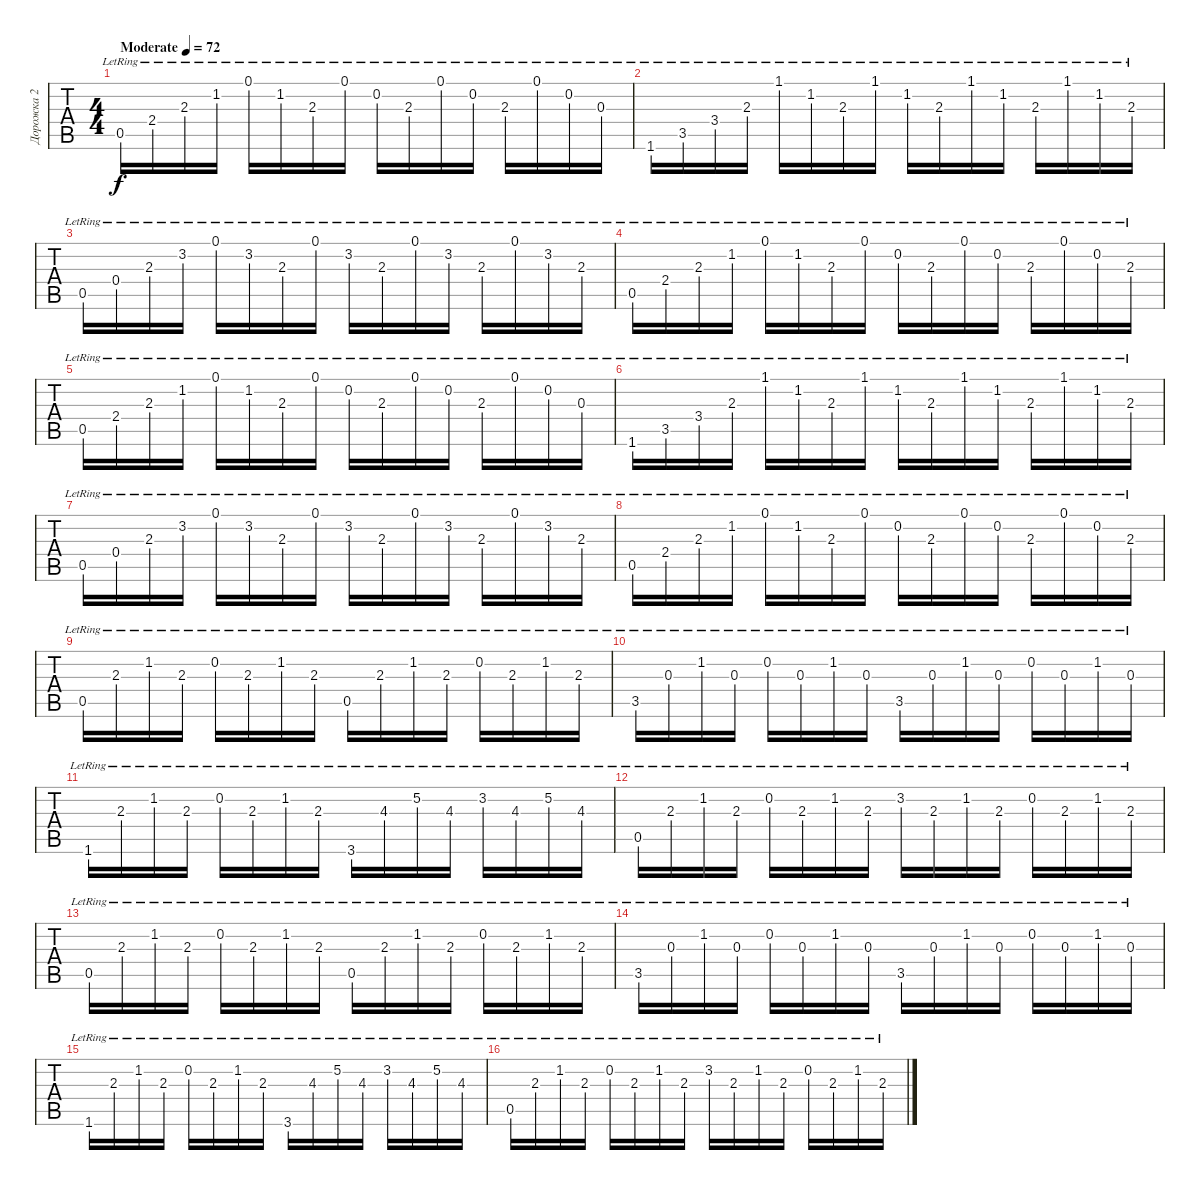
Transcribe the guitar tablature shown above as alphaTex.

\track ("Дорожка 2" "Дорожка 2") {instrument acousticguitarsteel}
\staff {tabs}
\tuning (E4 B3 G3 D3 A2 E2) {hide}
\ts (4 4)
\tempo (72 "Moderate")
\clef g2
\ks c
0.5{lr}.16{dy f instrument acousticguitarsteel} 2.4{lr}.16 2.3{lr}.16 1.2{lr}.16 0.1{lr}.16 1.2{lr}.16 2.3{lr}.16 0.1{lr}.16 0.2{lr}.16 2.3{lr}.16 0.1{lr}.16 0.2{lr}.16 2.3{lr}.16 0.1{lr}.16 0.2{lr}.16 0.3{lr}.16 |
1.6{lr}.16 3.5{lr}.16 3.4{lr}.16 2.3{lr}.16 1.1{lr}.16 1.2{lr}.16 2.3{lr}.16 1.1{lr}.16 1.2{lr}.16 2.3{lr}.16 1.1{lr}.16 1.2{lr}.16 2.3{lr}.16 1.1{lr}.16 1.2{lr}.16 2.3{lr}.16 |
0.5{lr}.16 0.4{lr}.16 2.3{lr}.16 3.2{lr}.16 0.1{lr}.16 3.2{lr}.16 2.3{lr}.16 0.1{lr}.16 3.2{lr}.16 2.3{lr}.16 0.1{lr}.16 3.2{lr}.16 2.3{lr}.16 0.1{lr}.16 3.2{lr}.16 2.3{lr}.16 |
0.5{lr}.16 2.4{lr}.16 2.3{lr}.16 1.2{lr}.16 0.1{lr}.16 1.2{lr}.16 2.3{lr}.16 0.1{lr}.16 0.2{lr}.16 2.3{lr}.16 0.1{lr}.16 0.2{lr}.16 2.3{lr}.16 0.1{lr}.16 0.2{lr}.16 2.3{lr}.16 |
0.5{lr}.16 2.4{lr}.16 2.3{lr}.16 1.2{lr}.16 0.1{lr}.16 1.2{lr}.16 2.3{lr}.16 0.1{lr}.16 0.2{lr}.16 2.3{lr}.16 0.1{lr}.16 0.2{lr}.16 2.3{lr}.16 0.1{lr}.16 0.2{lr}.16 0.3{lr}.16 |
1.6{lr}.16 3.5{lr}.16 3.4{lr}.16 2.3{lr}.16 1.1{lr}.16 1.2{lr}.16 2.3{lr}.16 1.1{lr}.16 1.2{lr}.16 2.3{lr}.16 1.1{lr}.16 1.2{lr}.16 2.3{lr}.16 1.1{lr}.16 1.2{lr}.16 2.3{lr}.16 |
0.5{lr}.16 0.4{lr}.16 2.3{lr}.16 3.2{lr}.16 0.1{lr}.16 3.2{lr}.16 2.3{lr}.16 0.1{lr}.16 3.2{lr}.16 2.3{lr}.16 0.1{lr}.16 3.2{lr}.16 2.3{lr}.16 0.1{lr}.16 3.2{lr}.16 2.3{lr}.16 |
0.5{lr}.16 2.4{lr}.16 2.3{lr}.16 1.2{lr}.16 0.1{lr}.16 1.2{lr}.16 2.3{lr}.16 0.1{lr}.16 0.2{lr}.16 2.3{lr}.16 0.1{lr}.16 0.2{lr}.16 2.3{lr}.16 0.1{lr}.16 0.2{lr}.16 2.3{lr}.16 |
0.5{lr}.16 2.3{lr}.16 1.2{lr}.16 2.3{lr}.16 0.2{lr}.16 2.3{lr}.16 1.2{lr}.16 2.3{lr}.16 0.5{lr}.16 2.3{lr}.16 1.2{lr}.16 2.3{lr}.16 0.2{lr}.16 2.3{lr}.16 1.2{lr}.16 2.3{lr}.16 |
3.5{lr}.16 0.3{lr}.16 1.2{lr}.16 0.3{lr}.16 0.2{lr}.16 0.3{lr}.16 1.2{lr}.16 0.3{lr}.16 3.5{lr}.16 0.3{lr}.16 1.2{lr}.16 0.3{lr}.16 0.2{lr}.16 0.3{lr}.16 1.2{lr}.16 0.3{lr}.16 |
1.6{lr}.16 2.3{lr}.16 1.2{lr}.16 2.3{lr}.16 0.2{lr}.16 2.3{lr}.16 1.2{lr}.16 2.3{lr}.16 3.6{lr}.16 4.3{lr}.16 5.2{lr}.16 4.3{lr}.16 3.2{lr}.16 4.3{lr}.16 5.2{lr}.16 4.3{lr}.16 |
0.5{lr}.16 2.3{lr}.16 1.2{lr}.16 2.3{lr}.16 0.2{lr}.16 2.3{lr}.16 1.2{lr}.16 2.3{lr}.16 3.2{lr}.16 2.3{lr}.16 1.2{lr}.16 2.3{lr}.16 0.2{lr}.16 2.3{lr}.16 1.2{lr}.16 2.3{lr}.16 |
0.5{lr}.16 2.3{lr}.16 1.2{lr}.16 2.3{lr}.16 0.2{lr}.16 2.3{lr}.16 1.2{lr}.16 2.3{lr}.16 0.5{lr}.16 2.3{lr}.16 1.2{lr}.16 2.3{lr}.16 0.2{lr}.16 2.3{lr}.16 1.2{lr}.16 2.3{lr}.16 |
3.5{lr}.16 0.3{lr}.16 1.2{lr}.16 0.3{lr}.16 0.2{lr}.16 0.3{lr}.16 1.2{lr}.16 0.3{lr}.16 3.5{lr}.16 0.3{lr}.16 1.2{lr}.16 0.3{lr}.16 0.2{lr}.16 0.3{lr}.16 1.2{lr}.16 0.3{lr}.16 |
1.6{lr}.16 2.3{lr}.16 1.2{lr}.16 2.3{lr}.16 0.2{lr}.16 2.3{lr}.16 1.2{lr}.16 2.3{lr}.16 3.6{lr}.16 4.3{lr}.16 5.2{lr}.16 4.3{lr}.16 3.2{lr}.16 4.3{lr}.16 5.2{lr}.16 4.3{lr}.16 |
0.5{lr}.16 2.3{lr}.16 1.2{lr}.16 2.3{lr}.16 0.2{lr}.16 2.3{lr}.16 1.2{lr}.16 2.3{lr}.16 3.2{lr}.16 2.3{lr}.16 1.2{lr}.16 2.3{lr}.16 0.2{lr}.16 2.3{lr}.16 1.2{lr}.16 2.3{lr}.16
